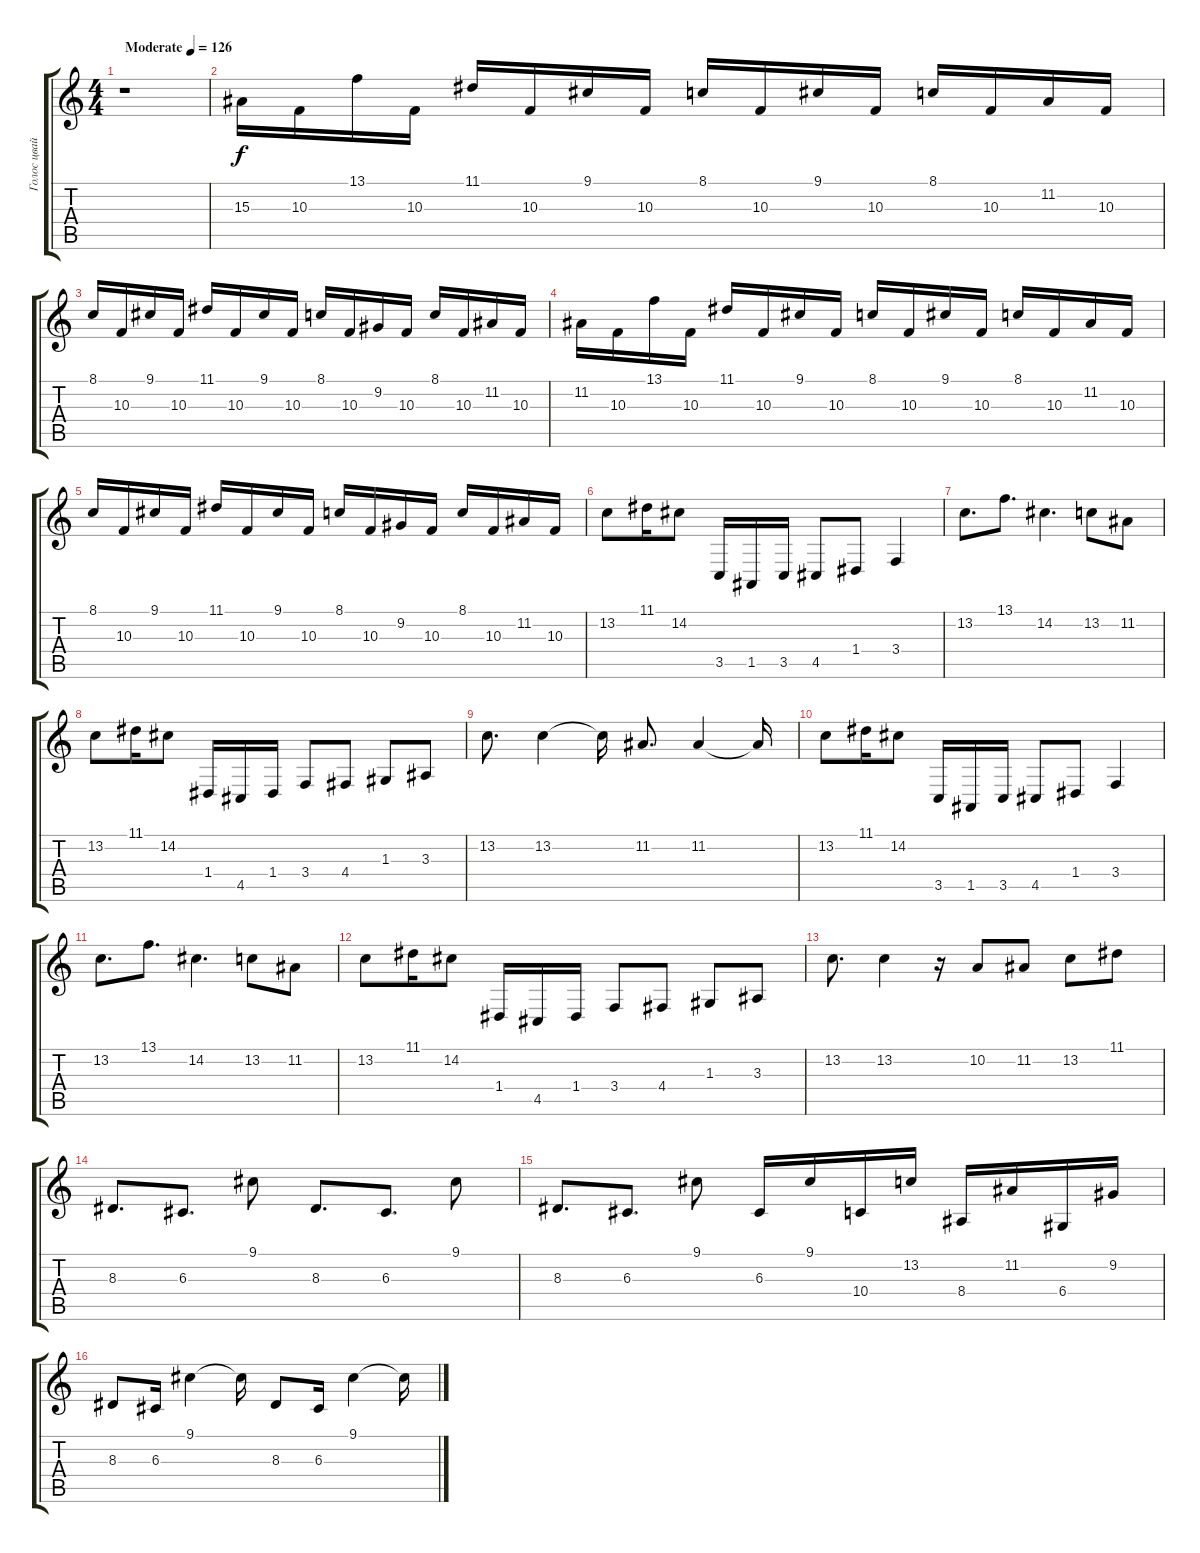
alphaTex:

\track ("Голос цвай" "Голос цвай") {instrument lead2sawtooth}
\staff {score tabs}
\tuning (E4 B3 G3 D3 A2 E2) {hide}
\ts (4 4)
\tempo (126 "Moderate")
\clef g2
\ks c
r.1{dy f instrument lead2sawtooth} |
15.3.16 10.3.16 13.1.16 10.3.16 11.1.16 10.3.16 9.1.16 10.3.16 8.1.16 10.3.16 9.1.16 10.3.16 8.1.16 10.3.16 11.2.16 10.3.16 |
8.1.16 10.3.16 9.1.16 10.3.16 11.1.16 10.3.16 9.1.16 10.3.16 8.1.16 10.3.16 9.2.16 10.3.16 8.1.16 10.3.16 11.2.16 10.3.16 |
11.2.16 10.3.16 13.1.16 10.3.16 11.1.16 10.3.16 9.1.16 10.3.16 8.1.16 10.3.16 9.1.16 10.3.16 8.1.16 10.3.16 11.2.16 10.3.16 |
8.1.16 10.3.16 9.1.16 10.3.16 11.1.16 10.3.16 9.1.16 10.3.16 8.1.16 10.3.16 9.2.16 10.3.16 8.1.16 10.3.16 11.2.16 10.3.16 |
13.2.8 11.1.16 14.2.8 3.5.16 1.5.16 3.5.16 4.5.8 1.4.8 3.4.4 |
13.2.8{d} 13.1.8{d} 14.2.4{d} 13.2.8 11.2.8 |
13.2.8 11.1.16 14.2.8 1.4.16 4.5.16 1.4.16 3.4.8 4.4.8 1.3.8 3.3.8 |
13.2.8{d} 13.2.4 13.2{t}.16 11.2.8{d} 11.2.4 11.2{t}.16 |
13.2.8 11.1.16 14.2.8 3.5.16 1.5.16 3.5.16 4.5.8 1.4.8 3.4.4 |
13.2.8{d} 13.1.8{d} 14.2.4{d} 13.2.8 11.2.8 |
13.2.8 11.1.16 14.2.8 1.4.16 4.5.16 1.4.16 3.4.8 4.4.8 1.3.8 3.3.8 |
13.2.8{d} 13.2.4 r.16 10.2.8 11.2.8 13.2.8 11.1.8 |
8.3.8{d} 6.3.8{d} 9.1.8 8.3.8{d} 6.3.8{d} 9.1.8 |
8.3.8{d} 6.3.8{d} 9.1.8 6.3.16 9.1.16 10.4.16 13.2.16 8.4.16 11.2.16 6.4.16 9.2.16 |
8.3.8 6.3.16 9.1.4 9.1{t}.16 8.3.8 6.3.16 9.1.4 9.1{t}.16
